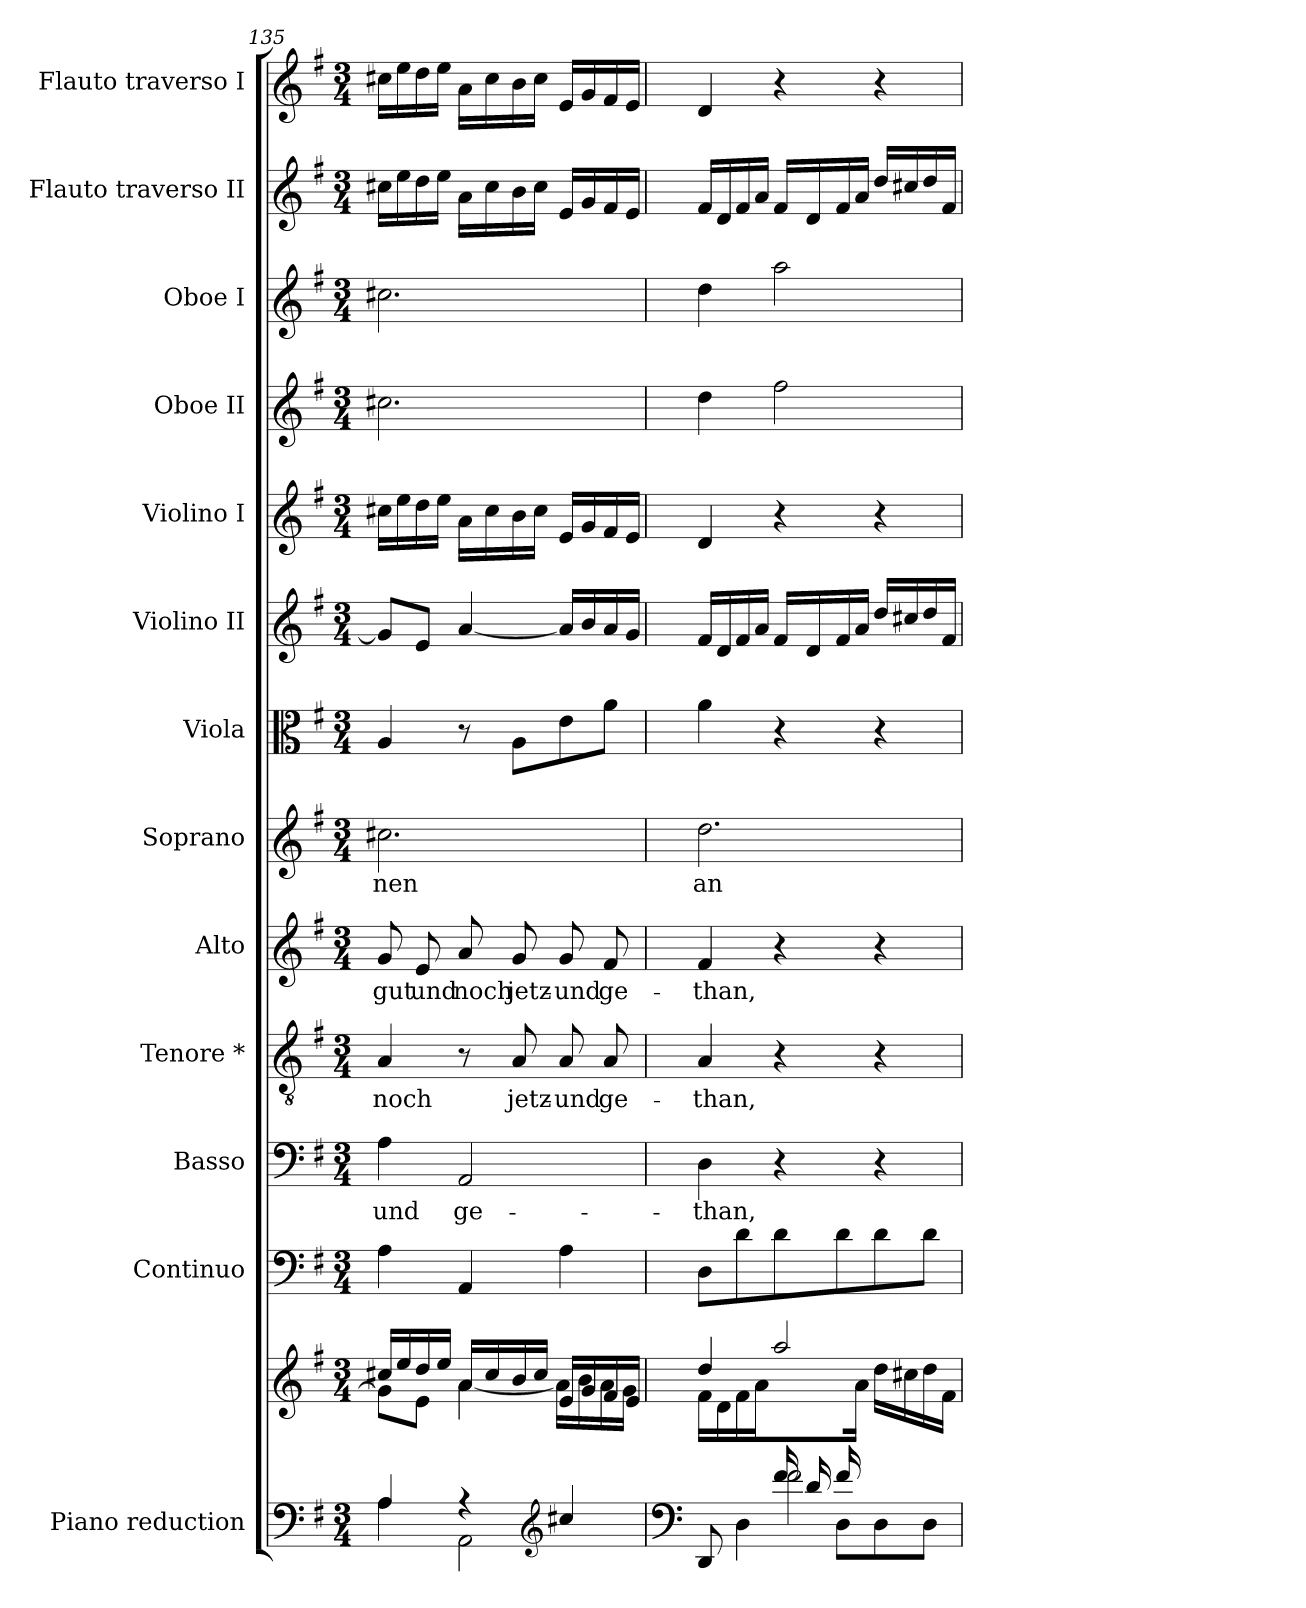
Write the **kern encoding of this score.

**kern	**kern	**kern	**kern	**text	**kern	**text	**kern	**text	**kern	**text	**kern	**kern	**kern	**kern	**kern	**kern	**kern
*part13	*part13	*part12	*part11	*part11	*part10	*part10	*part9	*part9	*part8	*part8	*part7	*part6	*part5	*part4	*part3	*part2	*part1
*staff14	*staff13	*staff12	*staff11	*staff11	*staff10	*staff10	*staff9	*staff9	*staff8	*staff8	*staff7	*staff6	*staff5	*staff4	*staff3	*staff2	*staff1
*I"Piano reduction	*	*I"Continuo	*I"Basso	*	*I"Tenore *	*	*I"Alto	*	*I"Soprano	*	*I"Viola	*I"Violino II	*I"Violino I	*I"Oboe II	*I"Oboe I	*I"Flauto traverso II	*I"Flauto traverso I
*I'Pno	*	*	*	*	*	*	*	*	*	*	*I'Vla	*I'Vln	*I'Vln	*I'Ob	*I'Ob	*	*
*clefF4	*clefG2	*clefF4	*clefF4	*	*clefGv2	*	*clefG2	*	*clefG2	*	*clefC3	*clefG2	*clefG2	*clefG2	*clefG2	*clefG2	*clefG2
*k[f#]	*k[f#]	*k[f#]	*k[f#]	*	*k[f#]	*	*k[f#]	*	*k[f#]	*	*k[f#]	*k[f#]	*k[f#]	*k[f#]	*k[f#]	*k[f#]	*k[f#]
*M3/4	*M3/4	*M3/4	*M3/4	*	*M3/4	*	*M3/4	*	*M3/4	*	*M3/4	*M3/4	*M3/4	*M3/4	*M3/4	*M3/4	*M3/4
=135	=135	=135	=135	=135	=135	=135	=135	=135	=135	=135	=135	=135	=135	=135	=135	=135	=135
*^	*^	*	*	*	*	*	*	*	*	*	*	*	*	*	*	*	*
!	!	!	!	!	!	!LO:LY:b	!	!LO:LY:b	!	!LO:LY:b	!	!LO:LY:b	!	!	!	!	!	!	!
4A/	4A\	16cc#X/LL	8g\L]	4A\	4A\	-und	4A/	noch	8g/	gut	2.cc#X\	-nen	4A/	8g/L]	16cc#X\LL	2.cc#X\	2.cc#X\	16cc#X\LL	16cc#X\LL
.	.	16ee/	.	.	.	.	.	.	.	.	.	.	.	.	16ee\	.	.	16ee\	16ee\
!	!	!	!	!	!	!	!	!	!	!LO:LY:b	!	!	!	!	!	!	!	!	!
.	.	16dd/	8e\J	.	.	.	.	.	8e/	und	.	.	.	8e/J	16dd\	.	.	16dd\	16dd\
.	.	16ee/JJ	.	.	.	.	.	.	.	.	.	.	.	.	16ee\JJ	.	.	16ee\JJ	16ee\JJ
!	!	!	!	!	!	!LO:LY:b	!	!	!	!LO:LY:b	!	!	!	!	!	!	!	!	!
4r	2AA\	16a/LL	[4a\	4AA/	2AA/	ge-	8r	.	8a/	noch	.	.	8r	[4a/	16a\LL	.	.	16a\LL	16a\LL
.	.	16cc#/	.	.	.	.	.	.	.	.	.	.	.	.	16cc#\	.	.	16cc#\	16cc#\
!	!	!	!	!	!	!	!	!LO:LY:b	!	!LO:LY:b	!	!	!	!	!	!	!	!	!
.	.	16b/	.	.	.	.	8A/	jetz-	8g/	jetz-	.	.	8A\L	.	16b\	.	.	16b\	16b\
.	.	16cc#/JJ	.	.	.	.	.	.	.	.	.	.	.	.	16cc#\JJ	.	.	16cc#\JJ	16cc#\JJ
*clefG2	*	*	*	*	*	*	*	*	*	*	*	*	*	*	*	*	*	*	*
!	!	!	!	!	!	!	!	!LO:LY:b	!	!LO:LY:b	!	!	!	!	!	!	!	!	!
4cc#X/	.	16e/LL	16a\LL]	4A\	.	.	8A/	-und	8g/	-und	.	.	8e\	16a/LL]	16e/LL	.	.	16e/LL	16e/LL
.	.	16g/	16b\	.	.	.	.	.	.	.	.	.	.	16b/	16g/	.	.	16g/	16g/
!	!	!	!	!	!	!	!	!LO:LY:b	!	!LO:LY:b	!	!	!	!	!	!	!	!	!
.	.	16f#/	16a\	.	.	.	8A/	ge-	8f#/	ge-	.	.	8a\J	16a/	16f#/	.	.	16f#/	16f#/
.	.	16e/JJ	16g\JJ	.	.	.	.	.	.	.	.	.	.	16g/JJ	16e/JJ	.	.	16e/JJ	16e/JJ
*v	*v	*	*	*	*	*	*	*	*	*	*	*	*	*	*	*	*	*	*
=136	=136	=136	=136	=136	=136	=136	=136	=136	=136	=136	=136	=136	=136	=136	=136	=136	=136	=136
*clefF4	*	*	*	*	*	*	*	*	*	*	*	*	*	*	*	*	*	*
*^	*	*	*	*	*	*	*	*	*	*	*	*	*	*	*	*	*	*
*	*^	*	*	*	*	*	*	*	*	*	*	*	*	*	*	*	*	*	*
!	!	!	!	!	!	!	!LO:LY:b	!	!LO:LY:b	!	!LO:LY:b	!	!LO:LY:b	!	!	!	!	!	!	!
4ryy	4ryy	8DD/	4dd/	16f#\LL	8D\L	4D\	-than,	4A/	-than,	4f#/	-than,	2.dd\	an	4a\	16f#/LL	4d/	4dd\	4dd\	16f#/LL	4d/
.	.	.	.	16d\	.	.	.	.	.	.	.	.	.	.	16d/	.	.	.	16d/	.
.	.	4D\	.	16f#\	8d\	.	.	.	.	.	.	.	.	.	16f#/	.	.	.	16f#/	.
.	.	.	.	16a\JJ	.	.	.	.	.	.	.	.	.	.	16a/JJ	.	.	.	16a/JJ	.
16f#/LL	2f#\	.	2aa/	8.ryy	8d\	4r	.	4r	.	4r	.	.	.	4r	16f#/LL	4r	2ff#\	2aa\	16f#/LL	4r
16d/	.	.	.	.	.	.	.	.	.	.	.	.	.	.	16d/	.	.	.	16d/	.
16f#/	.	8D\L	.	.	8d\	.	.	.	.	.	.	.	.	.	16f#/	.	.	.	16f#/	.
4ryy	.	.	.	16a\JJ	.	.	.	.	.	.	.	.	.	.	16a/JJ	.	.	.	16a/JJ	.
.	.	8D\	.	16dd\LL	8d\	4r	.	4r	.	4r	.	.	.	4r	16dd/LL	4r	.	.	16dd/LL	4r
.	.	.	.	16cc#X\	.	.	.	.	.	.	.	.	.	.	16cc#X/	.	.	.	16cc#X/	.
.	.	8D\J	.	16dd\	8d\J	.	.	.	.	.	.	.	.	.	16dd/	.	.	.	16dd/	.
16ryy	.	.	.	16f#\JJ	.	.	.	.	.	.	.	.	.	.	16f#/JJ	.	.	.	16f#/JJ	.
*v	*v	*v	*	*	*	*	*	*	*	*	*	*	*	*	*	*	*	*	*	*
*	*v	*v	*	*	*	*	*	*	*	*	*	*	*	*	*	*	*	*
=	=	=	=	=	=	=	=	=	=	=	=	=	=	=	=	=	=
*-	*-	*-	*-	*-	*-	*-	*-	*-	*-	*-	*-	*-	*-	*-	*-	*-	*-
